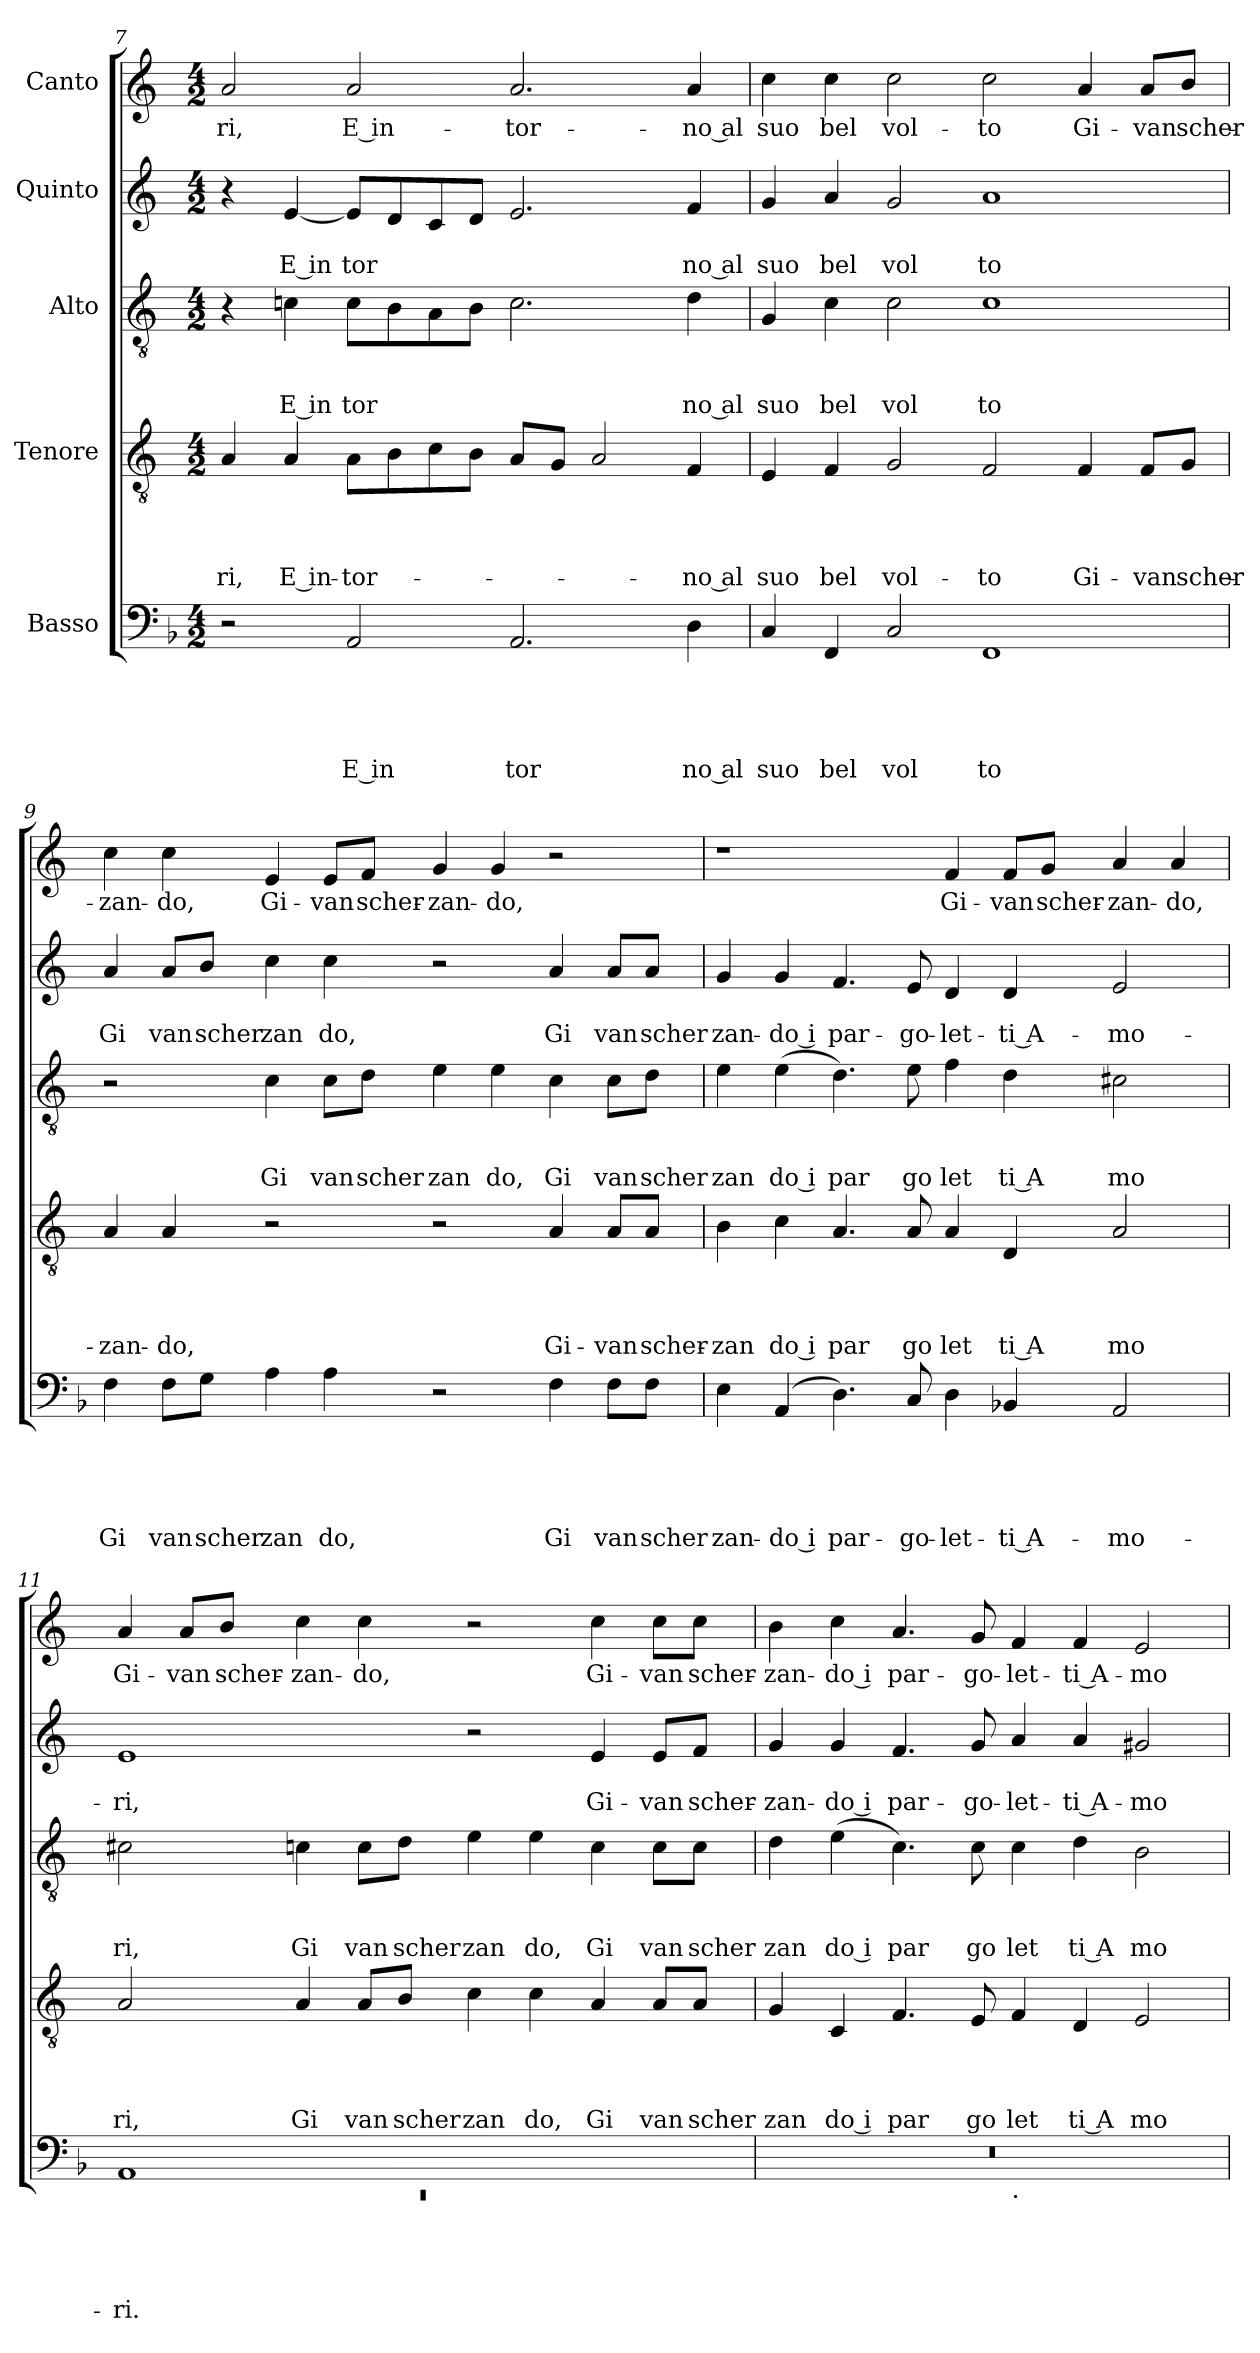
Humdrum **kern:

**kern	**text	**text	**text	**text	**text	**kern	**text	**text	**text	**text	**kern	**text	**text	**text	**kern	**text	**text	**kern	**text
*part5	*part5	*part5	*part5	*part5	*part5	*part4	*part4	*part4	*part4	*part4	*part3	*part3	*part3	*part3	*part2	*part2	*part2	*part1	*part1
*staff5	*staff5	*staff5	*staff5	*staff5	*staff5	*staff4	*staff4	*staff4	*staff4	*staff4	*staff3	*staff3	*staff3	*staff3	*staff2	*staff2	*staff2	*staff1	*staff1
*I"Basso	*	*	*	*	*	*I"Tenore	*	*	*	*	*I"Alto	*	*	*	*I"Quinto	*	*	*I"Canto	*
*clefF4	*	*	*	*	*	*clefGv2	*	*	*	*	*clefGv2	*	*	*	*clefG2	*	*	*clefG2	*
*	*	*	*	*	*	*ITrd-3c-5	*	*	*	*	*ITrd-3c-5	*	*	*	*ITrd-3c-5	*	*	*ITrd-3c-5	*
*k[b-]	*	*	*	*	*	*k[b-]	*	*	*	*	*k[b-]	*	*	*	*k[b-]	*	*	*k[b-]	*
*F:	*	*	*	*	*	*F:	*	*	*	*	*F:	*	*	*	*F:	*	*	*F:	*
*M4/2	*	*	*	*	*	*M4/2	*	*	*	*	*M4/2	*	*	*	*M4/2	*	*	*M4/2	*
=7	=7	=7	=7	=7	=7	=7	=7	=7	=7	=7	=7	=7	=7	=7	=7	=7	=7	=7	=7
!	!	!	!	!	!	!	!	!	!	!LO:LY:b	!	!	!	!	!	!	!	!	!LO:LY:b
2r	.	.	.	.	.	4d/	.	.	.	-ri,	4r	.	.	.	4r	.	.	2dd/	-ri,
!	!	!	!	!	!	!	!	!	!	!LO:LY:b:rj	!	!	!	!LO:LY:b:rj	!	!	!LO:LY:b:rj	!	!
.	.	.	.	.	.	4d/	.	.	.	E in-	4fn\	.	.	E in	[>4a/	.	E in	.	.
!	!	!	!	!	!LO:LY:b:rj	!	!	!	!	!LO:LY:b	!	!	!	!LO:LY:b	!	!	!LO:LY:b	!	!LO:LY:b:rj
2AA/	.	.	.	.	E in	8d\L	.	.	.	-tor-	8f\L	.	.	tor	8a/L]	.	tor	2dd/	E in-
.	.	.	.	.	.	8e\	.	.	.	.	8e\	.	.	.	8g/	.	.	.	.
.	.	.	.	.	.	8f\	.	.	.	.	8d\	.	.	.	8f/	.	.	.	.
.	.	.	.	.	.	8e\J	.	.	.	.	8e\J	.	.	.	8g/J	.	.	.	.
!	!	!	!	!	!LO:LY:b	!	!	!	!	!	!	!	!	!	!	!	!	!	!LO:LY:b
2.AA/	.	.	.	.	tor	8d/L	.	.	.	.	2.f\	.	.	.	2.a/	.	.	2.dd/	-tor-
.	.	.	.	.	.	8c/J	.	.	.	.	.	.	.	.	.	.	.	.	.
.	.	.	.	.	.	2d/	.	.	.	.	.	.	.	.	.	.	.	.	.
!	!	!	!	!	!LO:LY:b:rj	!	!	!	!	!LO:LY:b:rj	!	!	!	!LO:LY:b:rj	!	!	!LO:LY:b:rj	!	!LO:LY:b:rj
4D\	.	.	.	.	no al	4B-/	.	.	.	-no al	4g\	.	.	no al	4b-/	.	no al	4dd/	-no al
=8	=8	=8	=8	=8	=8	=8	=8	=8	=8	=8	=8	=8	=8	=8	=8	=8	=8	=8	=8
!	!	!	!	!	!LO:LY:b	!	!	!	!	!LO:LY:b	!	!	!	!LO:LY:b	!	!	!LO:LY:b	!	!LO:LY:b
4C/	.	.	.	.	suo	4A/	.	.	.	suo	4c/	.	.	suo	4cc/	.	suo	4ff\	suo
!	!	!	!	!	!LO:LY:b	!	!	!	!	!LO:LY:b	!	!	!	!LO:LY:b	!	!	!LO:LY:b	!	!LO:LY:b
4FF/	.	.	.	.	bel	4B-/	.	.	.	bel	4f\	.	.	bel	4dd/	.	bel	4ff\	bel
!	!	!	!	!	!LO:LY:b	!	!	!	!	!LO:LY:b	!	!	!	!LO:LY:b	!	!	!LO:LY:b	!	!LO:LY:b
2C/	.	.	.	.	vol	2c/	.	.	.	vol-	2f\	.	.	vol	2cc/	.	vol	2ff\	vol-
!	!	!	!	!	!LO:LY:b	!	!	!	!	!LO:LY:b	!	!	!	!LO:LY:b	!	!	!LO:LY:b	!	!LO:LY:b
1FF	.	.	.	.	to	2B-/	.	.	.	-to	1f	.	.	to	1dd	.	to	2ff\	-to
!	!	!	!	!	!	!	!	!	!	!LO:LY:b	!	!	!	!	!	!	!	!	!LO:LY:b
.	.	.	.	.	.	4B-/	.	.	.	Gi-	.	.	.	.	.	.	.	4dd/	Gi-
!	!	!	!	!	!	!	!	!	!	!LO:LY:b	!	!	!	!	!	!	!	!	!LO:LY:b
.	.	.	.	.	.	8B-/L	.	.	.	-van	.	.	.	.	.	.	.	8dd/L	-van
!	!	!	!	!	!	!	!	!	!	!LO:LY:b	!	!	!	!	!	!	!	!	!LO:LY:b
.	.	.	.	.	.	8c/J	.	.	.	scher-	.	.	.	.	.	.	.	8ee/J	scher-
=9	=9	=9	=9	=9	=9	=9	=9	=9	=9	=9	=9	=9	=9	=9	=9	=9	=9	=9	=9
!	!	!	!	!	!LO:LY:b	!	!	!	!	!LO:LY:b	!	!	!	!	!	!	!LO:LY:b	!	!LO:LY:b
4F\	.	.	.	.	Gi	4d/	.	.	.	-zan-	2r	.	.	.	4dd/	.	Gi	4ff\	-zan-
!	!	!	!	!	!LO:LY:b	!	!	!	!	!LO:LY:b	!	!	!	!	!	!	!LO:LY:b	!	!LO:LY:b
8F\L	.	.	.	.	van	4d/	.	.	.	-do,	.	.	.	.	8dd/L	.	van	4ff\	-do,
!	!	!	!	!	!LO:LY:b	!	!	!	!	!	!	!	!	!	!	!	!LO:LY:b	!	!
8G\J	.	.	.	.	scher	.	.	.	.	.	.	.	.	.	8ee/J	.	scher	.	.
!	!	!	!	!	!LO:LY:b	!	!	!	!	!	!	!	!	!LO:LY:b	!	!	!LO:LY:b	!	!LO:LY:b
4A\	.	.	.	.	zan	2r	.	.	.	.	4f\	.	.	Gi	4ff\	.	zan	4a/	Gi-
!	!	!	!	!	!LO:LY:b	!	!	!	!	!	!	!	!	!LO:LY:b	!	!	!LO:LY:b	!	!LO:LY:b
4A\	.	.	.	.	do,	.	.	.	.	.	8f\L	.	.	van	4ff\	.	do,	8a/L	-van
!	!	!	!	!	!	!	!	!	!	!	!	!	!	!LO:LY:b	!	!	!	!	!LO:LY:b
.	.	.	.	.	.	.	.	.	.	.	8g\J	.	.	scher	.	.	.	8b-/J	scher-
!	!	!	!	!	!	!	!	!	!	!	!	!	!	!LO:LY:b	!	!	!	!	!LO:LY:b
2r	.	.	.	.	.	2r	.	.	.	.	4a\	.	.	zan	2r	.	.	4cc/	-zan-
!	!	!	!	!	!	!	!	!	!	!	!	!	!	!LO:LY:b	!	!	!	!	!LO:LY:b
.	.	.	.	.	.	.	.	.	.	.	4a\	.	.	do,	.	.	.	4cc/	-do,
!	!	!	!	!	!LO:LY:b	!	!	!	!	!LO:LY:b	!	!	!	!LO:LY:b	!	!	!LO:LY:b	!	!
4F\	.	.	.	.	Gi	4d/	.	.	.	Gi-	4f\	.	.	Gi	4dd/	.	Gi	2r	.
!	!	!	!	!	!LO:LY:b	!	!	!	!	!LO:LY:b	!	!	!	!LO:LY:b	!	!	!LO:LY:b	!	!
8F\L	.	.	.	.	van	8d/L	.	.	.	-van	8f\L	.	.	van	8dd/L	.	van	.	.
!	!	!	!	!	!LO:LY:b	!	!	!	!	!LO:LY:b	!	!	!	!LO:LY:b	!	!	!LO:LY:b	!	!
8F\J	.	.	.	.	scher	8d/J	.	.	.	scher-	8g\J	.	.	scher	8dd/J	.	scher	.	.
!!LO:LB:g=z
=10	=10	=10	=10	=10	=10	=10	=10	=10	=10	=10	=10	=10	=10	=10	=10	=10	=10	=10	=10
!	!	!	!	!	!LO:LY:b	!	!	!	!	!LO:LY:b	!	!	!	!LO:LY:b	!	!	!LO:LY:b	!	!
4E\	.	.	.	.	zan-	4e\	.	.	.	-zan	4a\	.	.	zan	4cc/	.	zan-	1r	.
!	!	!	!	!	!LO:LY:b:rj	!	!	!	!	!LO:LY:b:rj	!	!	!	!LO:LY:b:rj	!	!	!LO:LY:b:rj	!	!
(<4AA/	.	.	.	.	-do i	4f\	.	.	.	do i	(<4a\	.	.	do i	4cc/	.	-do i	.	.
!	!	!	!	!	!LO:LY:b	!	!	!	!	!LO:LY:b	!	!	!	!LO:LY:b	!	!	!LO:LY:b	!	!
4.D\)	.	.	.	.	par-	4.d/	.	.	.	par	4.g\)	.	.	par	4.b-/	.	par-	.	.
!	!	!	!	!	!LO:LY:b	!	!	!	!	!LO:LY:b	!	!	!	!LO:LY:b	!	!	!LO:LY:b	!	!
8C/	.	.	.	.	-go-	8d/	.	.	.	go	8a\	.	.	go	8a/	.	-go-	.	.
!	!	!	!	!	!LO:LY:b	!	!	!	!	!LO:LY:b	!	!	!	!LO:LY:b	!	!	!LO:LY:b	!	!LO:LY:b
4D\	.	.	.	.	-let-	4d/	.	.	.	let	4b-\	.	.	let	4g/	.	-let-	4b-/	Gi-
!	!	!	!	!	!LO:LY:b:rj	!	!	!	!	!LO:LY:b:rj	!	!	!	!LO:LY:b:rj	!	!	!LO:LY:b:rj	!	!LO:LY:b
4BB-X/	.	.	.	.	-ti A-	4G/	.	.	.	ti A	4g\	.	.	ti A	4g/	.	-ti A-	8b-/L	-van
!	!	!	!	!	!	!	!	!	!	!	!	!	!	!	!	!	!	!	!LO:LY:b
.	.	.	.	.	.	.	.	.	.	.	.	.	.	.	.	.	.	8cc/J	scher-
!	!	!	!	!	!LO:LY:b	!	!	!	!	!LO:LY:b	!	!	!	!LO:LY:b	!	!	!LO:LY:b	!	!LO:LY:b
2AA/	.	.	.	.	-mo-	2d/	.	.	.	mo	2f#X\	.	.	mo	2a/	.	-mo-	4dd/	-zan-
!	!	!	!	!	!	!	!	!	!	!	!	!	!	!	!	!	!	!	!LO:LY:b
.	.	.	.	.	.	.	.	.	.	.	.	.	.	.	.	.	.	4dd/	-do,
=11	=11	=11	=11	=11	=11	=11	=11	=11	=11	=11	=11	=11	=11	=11	=11	=11	=11	=11	=11
*^	*	*	*	*	*	*	*	*	*	*	*	*	*	*	*	*	*	*	*
!	!LO:N:vis=1	!	!	!	!	!LO:LY:b	!	!	!	!	!LO:LY:b	!	!	!	!LO:LY:b	!	!	!LO:LY:b	!	!LO:LY:b
1AA	0rEE	.	.	.	.	-ri.	2d/	.	.	.	ri,	2f#X\	.	.	ri,	1a	.	-ri,	4dd/	Gi-
!	!	!	!	!	!	!	!	!	!	!	!	!	!	!	!	!	!	!	!	!LO:LY:b
.	.	.	.	.	.	.	.	.	.	.	.	.	.	.	.	.	.	.	8dd/L	-van
!	!	!	!	!	!	!	!	!	!	!	!	!	!	!	!	!	!	!	!	!LO:LY:b
.	.	.	.	.	.	.	.	.	.	.	.	.	.	.	.	.	.	.	8ee/J	scher-
!	!	!	!	!	!	!	!	!	!	!	!LO:LY:b	!	!	!	!LO:LY:b	!	!	!	!	!LO:LY:b
.	.	.	.	.	.	.	4d/	.	.	.	Gi	4fn\	.	.	Gi	.	.	.	4ff\	-zan-
!	!	!	!	!	!	!	!	!	!	!	!LO:LY:b	!	!	!	!LO:LY:b	!	!	!	!	!LO:LY:b
.	.	.	.	.	.	.	8d/L	.	.	.	van	8f\L	.	.	van	.	.	.	4ff\	-do,
!	!	!	!	!	!	!	!	!	!	!	!LO:LY:b	!	!	!	!LO:LY:b	!	!	!	!	!
.	.	.	.	.	.	.	8e/J	.	.	.	scher	8g\J	.	.	scher	.	.	.	.	.
!	!	!	!	!	!	!	!	!	!	!	!LO:LY:b	!	!	!	!LO:LY:b	!	!	!	!	!
1ryy	.	.	.	.	.	.	4f\	.	.	.	zan	4a\	.	.	zan	2r	.	.	2r	.
!	!	!	!	!	!	!	!	!	!	!	!LO:LY:b	!	!	!	!LO:LY:b	!	!	!	!	!
.	.	.	.	.	.	.	4f\	.	.	.	do,	4a\	.	.	do,	.	.	.	.	.
!	!	!	!	!	!	!	!	!	!	!	!LO:LY:b	!	!	!	!LO:LY:b	!	!	!LO:LY:b	!	!LO:LY:b
.	.	.	.	.	.	.	4d/	.	.	.	Gi	4f\	.	.	Gi	4a/	.	Gi-	4ff\	Gi-
!	!	!	!	!	!	!	!	!	!	!	!LO:LY:b	!	!	!	!LO:LY:b	!	!	!LO:LY:b	!	!LO:LY:b
.	.	.	.	.	.	.	8d/L	.	.	.	van	8f\L	.	.	van	8a/L	.	-van	8ff\L	-van
!	!	!	!	!	!	!	!	!	!	!	!LO:LY:b	!	!	!	!LO:LY:b	!	!	!LO:LY:b	!	!LO:LY:b
.	.	.	.	.	.	.	8d/J	.	.	.	scher	8f\J	.	.	scher	8b-/J	.	scher-	8ff\J	scher-
=12	=12	=12	=12	=12	=12	=12	=12	=12	=12	=12	=12	=12	=12	=12	=12	=12	=12	=12	=12	=12
!	!	!	!	!	!	!	!	!	!	!	!LO:LY:b	!	!	!	!LO:LY:b	!	!	!LO:LY:b	!	!LO:LY:b
0r	1ryy	.	.	.	.	.	4c/	.	.	.	zan	4g\	.	.	zan	4cc/	.	-zan-	4ee\	-zan-
!	!	!	!	!	!	!	!	!	!	!	!LO:LY:b:rj	!	!	!	!LO:LY:b:rj	!	!	!LO:LY:b:rj	!	!LO:LY:b:rj
.	.	.	.	.	.	.	4F/	.	.	.	do i	(<4a\	.	.	do i	4cc/	.	-do i	4ff\	-do i
!	!	!	!	!	!	!	!	!	!	!	!LO:LY:b	!	!	!	!LO:LY:b	!	!	!LO:LY:b	!	!LO:LY:b
.	.	.	.	.	.	.	4.B-/	.	.	.	par	4.f\)	.	.	par	4.b-/	.	par-	4.dd/	par-
!	!	!	!	!	!	!	!	!	!	!	!LO:LY:b	!	!	!	!LO:LY:b	!	!	!LO:LY:b	!	!LO:LY:b
.	.	.	.	.	.	.	8A/	.	.	.	go	8f\	.	.	go	8cc/	.	-go-	8cc/	-go-
!	!LO:TX:b:t=.	!	!	!	!	!	!	!	!	!	!	!	!	!	!	!	!	!	!	!
!	!	!	!	!	!	!	!	!	!	!	!LO:LY:b	!	!	!	!LO:LY:b	!	!	!LO:LY:b	!	!LO:LY:b
.	1ryy	.	.	.	.	.	4B-/	.	.	.	let	4f\	.	.	let	4dd/	.	-let-	4b-/	-let-
!	!	!	!	!	!	!	!	!	!	!	!LO:LY:b:rj	!	!	!	!LO:LY:b:rj	!	!	!LO:LY:b:rj	!	!LO:LY:b:rj
.	.	.	.	.	.	.	4G/	.	.	.	ti A	4g\	.	.	ti A	4dd/	.	-ti A-	4b-/	-ti A-
!	!	!	!	!	!	!	!	!	!	!	!LO:LY:b	!	!	!	!LO:LY:b	!	!	!LO:LY:b	!	!LO:LY:b
.	.	.	.	.	.	.	2A/	.	.	.	mo	2e\	.	.	mo	2cc#X/	.	-mo-	2a/	-mo-
*v	*v	*	*	*	*	*	*	*	*	*	*	*	*	*	*	*	*	*	*	*
=	=	=	=	=	=	=	=	=	=	=	=	=	=	=	=	=	=	=	=
*-	*-	*-	*-	*-	*-	*-	*-	*-	*-	*-	*-	*-	*-	*-	*-	*-	*-	*-	*-
